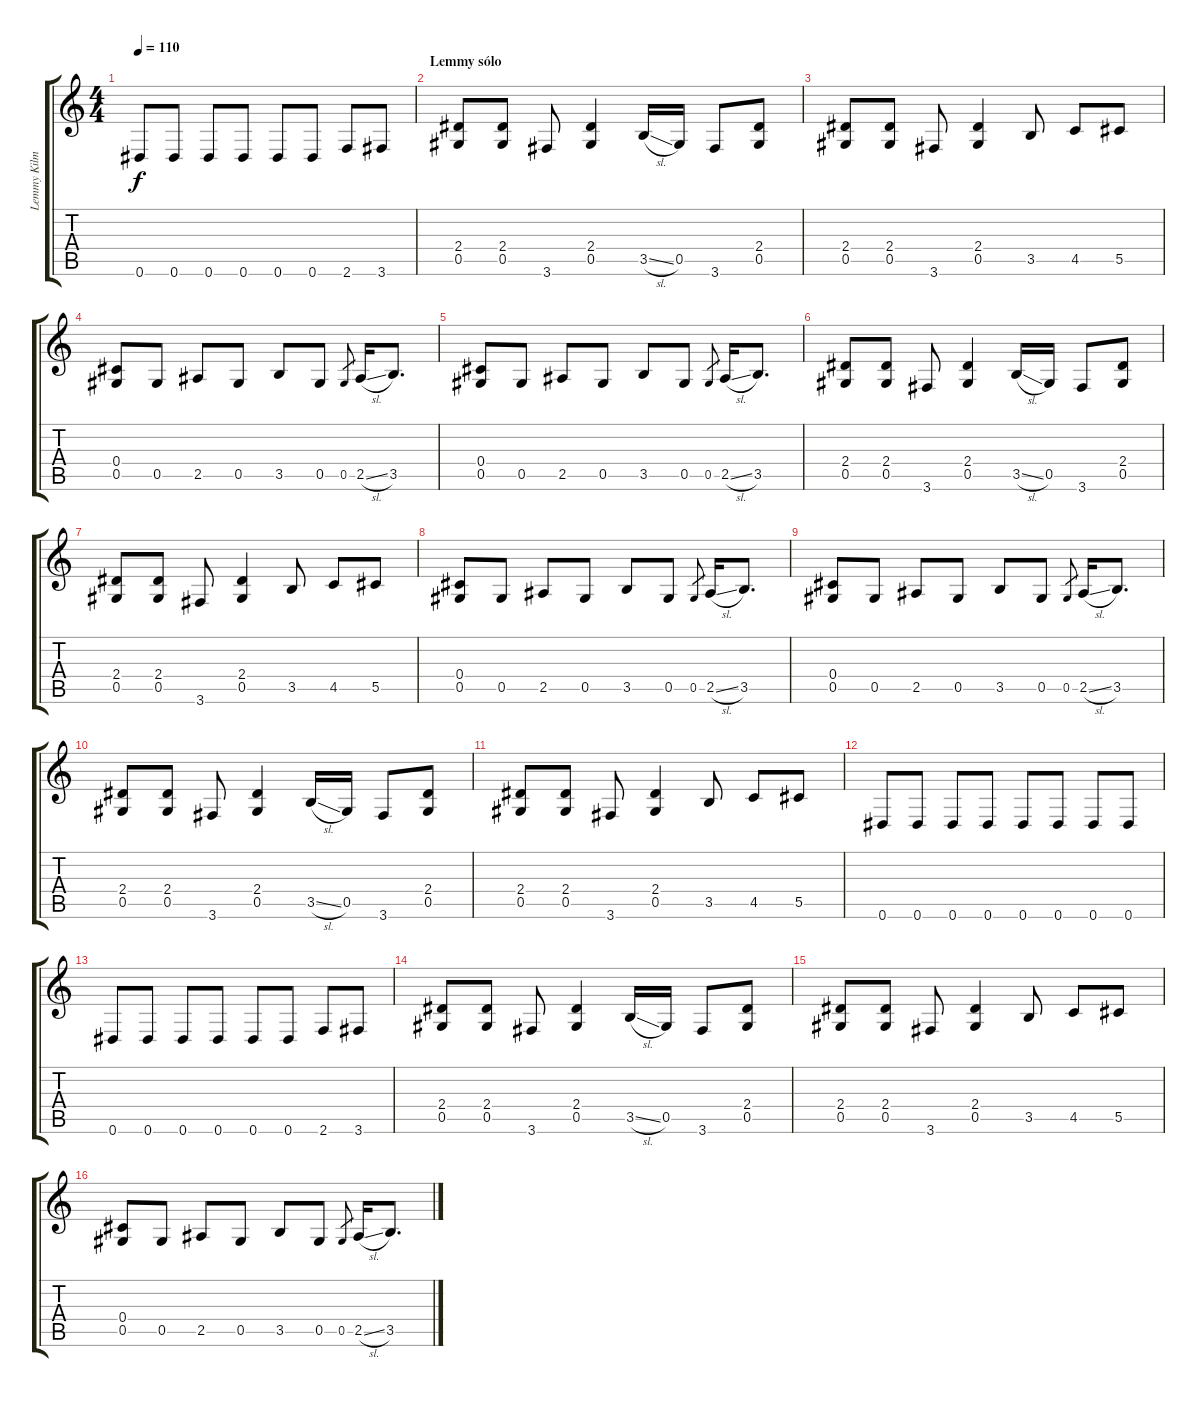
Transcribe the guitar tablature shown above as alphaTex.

\track ("Lemmy Kilmister" "Lemmy Kilm") {instrument acousticguitarsteel}
\staff {score tabs}
\tuning (Eb4 Bb3 Gb3 Db3 Ab2 Eb2) {hide}
\ts (4 4)
\tempo 110
\clef g2
\ks c
0.6.8{dy f} 0.6.8 0.6.8 0.6.8 0.6.8 0.6.8 2.6.8 3.6.8 |
\section ("" "Lemmy sólo")
(2.4 0.5).8 (2.4 0.5).8 3.6.8 (2.4 0.5).4 3.5{sl}.16 0.5.16 3.6.8 (2.4 0.5).8 |
(2.4 0.5).8 (2.4 0.5).8 3.6.8 (2.4 0.5).4 3.5.8 4.5.8 5.5.8 |
(0.4 0.5).8 0.5.8 2.5.8 0.5.8 3.5.8 0.5.8 0.5.8{gr} 2.5{sl}.16 3.5.8{d} |
(0.4 0.5).8 0.5.8 2.5.8 0.5.8 3.5.8 0.5.8 0.5.8{gr} 2.5{sl}.16 3.5.8{d} |
(2.4 0.5).8 (2.4 0.5).8 3.6.8 (2.4 0.5).4 3.5{sl}.16 0.5.16 3.6.8 (2.4 0.5).8 |
(2.4 0.5).8 (2.4 0.5).8 3.6.8 (2.4 0.5).4 3.5.8 4.5.8 5.5.8 |
(0.4 0.5).8 0.5.8 2.5.8 0.5.8 3.5.8 0.5.8 0.5.8{gr} 2.5{sl}.16 3.5.8{d} |
(0.4 0.5).8 0.5.8 2.5.8 0.5.8 3.5.8 0.5.8 0.5.8{gr} 2.5{sl}.16 3.5.8{d} |
(2.4 0.5).8 (2.4 0.5).8 3.6.8 (2.4 0.5).4 3.5{sl}.16 0.5.16 3.6.8 (2.4 0.5).8 |
(2.4 0.5).8 (2.4 0.5).8 3.6.8 (2.4 0.5).4 3.5.8 4.5.8 5.5.8 |
0.6.8 0.6.8 0.6.8 0.6.8 0.6.8 0.6.8 0.6.8 0.6.8 |
0.6.8 0.6.8 0.6.8 0.6.8 0.6.8 0.6.8 2.6.8 3.6.8 |
(2.4 0.5).8 (2.4 0.5).8 3.6.8 (2.4 0.5).4 3.5{sl}.16 0.5.16 3.6.8 (2.4 0.5).8 |
(2.4 0.5).8 (2.4 0.5).8 3.6.8 (2.4 0.5).4 3.5.8 4.5.8 5.5.8 |
(0.4 0.5).8 0.5.8 2.5.8 0.5.8 3.5.8 0.5.8 0.5.8{gr} 2.5{sl}.16 3.5.8{d}
